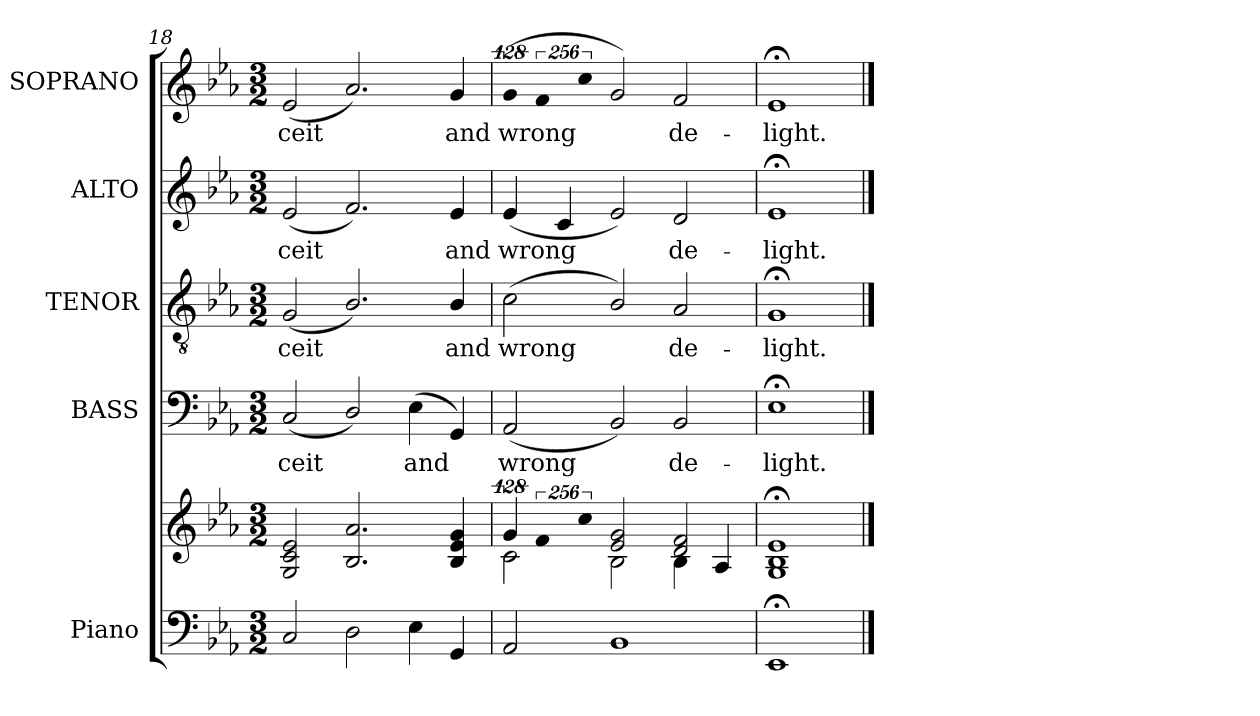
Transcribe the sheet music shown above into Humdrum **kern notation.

**kern	**kern	**kern	**text	**kern	**text	**kern	**text	**kern	**text
*part5	*part5	*part4	*part4	*part3	*part3	*part2	*part2	*part1	*part1
*staff6	*staff5	*staff4	*staff4	*staff3	*staff3	*staff2	*staff2	*staff1	*staff1
*I"Piano	*	*I"BASS	*	*I"TENOR	*	*I"ALTO	*	*I"SOPRANO	*
*I'Pno.	*	*I'B.	*	*I'T.	*	*I'A.	*	*I'S.	*
*clefF4	*clefG2	*clefF4	*	*clefGv2	*	*clefG2	*	*clefG2	*
*	*	*	*	*ITrd7c12	*	*	*	*	*
*k[b-e-a-]	*k[b-e-a-]	*k[b-e-a-]	*	*k[b-e-a-]	*	*k[b-e-a-]	*	*k[b-e-a-]	*
*E-:	*E-:	*E-:	*	*E-:	*	*E-:	*	*E-:	*
*M3/2	*M3/2	*M3/2	*	*M3/2	*	*M3/2	*	*M3/2	*
=18	=18	=18	=18	=18	=18	=18	=18	=18	=18
!	!	!	!LO:LY:b:color=#000000	!	!	!	!	!	!
!	!	!	!	!	!LO:LY:b:color=#000000	!	!	!	!
!	!	!	!	!	!	!	!LO:LY:b:color=#000000	!	!
!	!	!	!	!	!	!	!	!	!LO:LY:b:color=#000000
2Ci/	2Gi/ 2ci 2e-i	(2Ci/	-ceit	(2GGi/	-ceit	(2e-i/	-ceit	(2e-i/	-ceit
2Di\	2.B-i/ 2.a-i	2Di/)	.	2.BB-i/)	.	2.fi/)	.	2.a-i/)	.
!	!	!	!LO:LY:b:color=#000000	!	!	!	!	!	!
4E-i\	.	(4E-i\	and	.	.	.	.	.	.
!	!	!	!	!	!LO:LY:b:color=#000000	!	!	!	!
!	!	!	!	!	!	!	!LO:LY:b:color=#000000	!	!
!	!	!	!	!	!	!	!	!	!LO:LY:b:color=#000000
4GGi/	4B-i/ 4e-i 4gi	4GGi/)	.	4BB-i/	and	4e-i/	and	4gi/	and
=19	=19	=19	=19	=19	=19	=19	=19	=19	=19
!	!LO:N:vis=4	!	!	!	!	!	!	!	!
*	*^	*	*	*	*	*	*	*	*
!	!	!	!	!LO:LY:b:color=#000000	!	!	!	!	!	!
!	!	!	!	!	!	!LO:LY:b:color=#000000	!	!	!	!
!	!	!	!	!	!	!	!	!LO:LY:b:color=#000000	!LO:N:vis=4	!
!	!	!	!	!	!	!	!	!	!	!LO:LY:b:color=#000000
2AA-i/	512%85gi/	2ci\	(2AA-i/	wrong	(2Ci\	wrong	(4e-i/	wrong	(512%85gi/	wrong
!	!LO:N:vis=4	!	!	!	!	!	!	!	!LO:N:vis=4	!
.	1024%171fi/	.	.	.	.	.	.	.	1024%171fi/	.
.	.	.	.	.	.	.	4ci/	.	.	.
!	!LO:N:vis=4	!	!	!	!	!	!	!	!LO:N:vis=4	!
.	1024%171cci/	.	.	.	.	.	.	.	1024%171cci\	.
1BB-i	2e-i/ 2gi	2B-i\	2BB-i/)	.	2BB-i/)	.	2e-i/)	.	2gi/)	.
!	!	!	!	!LO:LY:b:color=#000000	!	!	!	!	!	!
!	!	!	!	!	!	!LO:LY:b:color=#000000	!	!	!	!
!	!	!	!	!	!	!	!	!LO:LY:b:color=#000000	!	!
!	!	!	!	!	!	!	!	!	!	!LO:LY:b:color=#000000
.	2di/ 2fi	4B-i\	2BB-i/	de-	2AA-i/	de-	2di/	de-	2fi/	de-
.	.	4A-i/	.	.	.	.	.	.	.	.
*	*v	*v	*	*	*	*	*	*	*	*
=20	=20	=20	=20	=20	=20	=20	=20	=20	=20
*	*^	*	*	*	*	*	*	*	*
!	!	!	!	!LO:LY:b:color=#000000	!	!	!	!	!	!
*	*v	*v	*	*	*	*	*	*	*	*
*	*^	*	*	*	*	*	*	*	*
!	!	!	!	!	!	!LO:LY:b:color=#000000	!	!	!	!
*	*v	*v	*	*	*	*	*	*	*	*
*	*^	*	*	*	*	*	*	*	*
!	!	!	!	!	!	!	!	!LO:LY:b:color=#000000	!	!
*	*v	*v	*	*	*	*	*	*	*	*
*	*^	*	*	*	*	*	*	*	*
!	!	!	!	!	!	!	!	!	!	!LO:LY:b:color=#000000
*	*v	*v	*	*	*	*	*	*	*	*
1EE-;i	1Gi; 1B-i; 1e-i;	1E-;i	-light.	1GG;i	-light.	1e-;i	-light.	1e-;i	-light.
==	==	==	==	==	==	==	==	==	==
*-	*-	*-	*-	*-	*-	*-	*-	*-	*-
